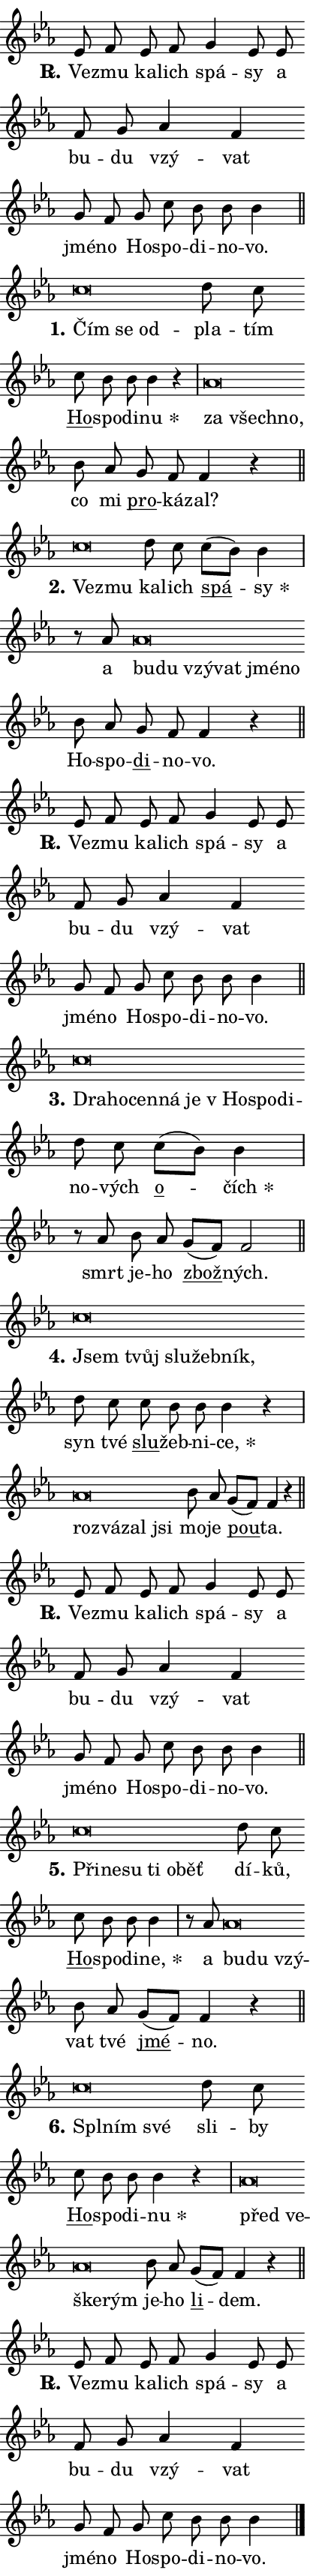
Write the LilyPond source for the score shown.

\version "2.24.0"
\header { tagline = "" }
\paper {
  indent = 0\cm
  top-margin = 0\cm
  right-margin = 0.13\cm % to fit lyric hyphens
  bottom-margin = 0\cm
  left-margin = 0\cm
  paper-width = 7\cm
  page-breaking = #ly:one-page-breaking
  system-system-spacing.basic-distance = #11
  score-system-spacing.basic-distance = #11
  ragged-last = ##f
}


%% Author: Thomas Morley
%% https://lists.gnu.org/archive/html/lilypond-user/2020-05/msg00002.html
#(define (line-position grob)
"Returns position of @var[grob} in current system:
   @code{'start}, if at first time-step
   @code{'end}, if at last time-step
   @code{'middle} otherwise
"
  (let* ((col (ly:item-get-column grob))
         (ln (ly:grob-object col 'left-neighbor))
         (rn (ly:grob-object col 'right-neighbor))
         (col-to-check-left (if (ly:grob? ln) ln col))
         (col-to-check-right (if (ly:grob? rn) rn col))
         (break-dir-left
           (and
             (ly:grob-property col-to-check-left 'non-musical #f)
             (ly:item-break-dir col-to-check-left)))
         (break-dir-right
           (and
             (ly:grob-property col-to-check-right 'non-musical #f)
             (ly:item-break-dir col-to-check-right))))
        (cond ((eqv? 1 break-dir-left) 'start)
              ((eqv? -1 break-dir-right) 'end)
              (else 'middle))))

#(define (tranparent-at-line-position vctor)
  (lambda (grob)
  "Relying on @code{line-position} select the relevant enry from @var{vctor}.
Used to determine transparency,"
    (case (line-position grob)
      ((end) (not (vector-ref vctor 0)))
      ((middle) (not (vector-ref vctor 1)))
      ((start) (not (vector-ref vctor 2))))))

noteHeadBreakVisibility =
#(define-music-function (break-visibility)(vector?)
"Makes @code{NoteHead}s transparent relying on @var{break-visibility}"
#{
  \override NoteHead.transparent =
    #(tranparent-at-line-position break-visibility)
#})

#(define delete-ledgers-for-transparent-note-heads
  (lambda (grob)
    "Reads whether a @code{NoteHead} is transparent.
If so this @code{NoteHead} is removed from @code{'note-heads} from
@var{grob}, which is supposed to be @code{LedgerLineSpanner}.
As a result ledgers are not printed for this @code{NoteHead}"
    (let* ((nhds-array (ly:grob-object grob 'note-heads))
           (nhds-list
             (if (ly:grob-array? nhds-array)
                 (ly:grob-array->list nhds-array)
                 '()))
           ;; Relies on the transparent-property being done before
           ;; Staff.LedgerLineSpanner.after-line-breaking is executed.
           ;; This is fragile ...
           (to-keep
             (remove
               (lambda (nhd)
                 (ly:grob-property nhd 'transparent #f))
               nhds-list)))
      ;; TODO find a better method to iterate over grob-arrays, similiar
      ;; to filter/remove etc for lists
      ;; For now rebuilt from scratch
      (set! (ly:grob-object grob 'note-heads)  '())
      (for-each
        (lambda (nhd)
          (ly:pointer-group-interface::add-grob grob 'note-heads nhd))
        to-keep))))

squashNotes = {
  \override NoteHead.X-extent = #'(-0.2 . 0.2)
  \override NoteHead.Y-extent = #'(-0.75 . 0)
  \override NoteHead.stencil =
    #(lambda (grob)
       (let ((pos (ly:grob-property grob 'staff-position)))
         (begin
           (if (< pos -7) (display "ERROR: Lower brevis then expected\n") (display ""))
           (if (<= pos -6) ly:text-interface::print ly:note-head::print))))
}
unSquashNotes = {
  \revert NoteHead.X-extent
  \revert NoteHead.Y-extent
  \revert NoteHead.stencil
}

hideNotes = \noteHeadBreakVisibility #begin-of-line-visible
unHideNotes = \noteHeadBreakVisibility #all-visible

% work-around for resetting accidentals
% https://lilypond.org/doc/v2.23/Documentation/notation/displaying-rhythms#unmetered-music
cadenzaMeasure = {
  \cadenzaOff
  \partial 1024 s1024
  \cadenzaOn
}

#(define-markup-command (accent layout props text) (markup?)
  "Underline accented syllable"
  (interpret-markup layout props
    #{\markup \override #'(offset . 4.3) \underline { #text }#}))

responsum = \markup \concat {
  "R" \hspace #-1.05 \path #0.1 #'((moveto 0 0.07) (lineto 0.9 0.8)) \hspace #0.05 "."
}

spaceSize = #0.6828661417322834 % exact space size for TeX Gyre Schola

\layout {
  \context {
    \Staff
    \remove "Time_signature_engraver"
    \override LedgerLineSpanner.after-line-breaking = #delete-ledgers-for-transparent-note-heads
  }
  \context {
    \Lyrics {
      \override LyricSpace.minimum-distance = \spaceSize
      \override LyricText.font-name = #"TeX Gyre Schola"
      \override LyricText.font-size = 1
      \override StanzaNumber.font-name = #"TeX Gyre Schola Bold"
      \override StanzaNumber.font-size = 1
    }
  }
  \context {
    \Score 
    \override NoteHead.text =
      #(lambda (grob) 
        (let ((pos (ly:grob-property grob 'staff-position)))
          #{\markup {
            \combine
              \halign #-0.55 \raise #(if (= pos -6) 0 0.5) \override #'(thickness . 2) \draw-line #'(3.2 . 0)
              \musicglyph "noteheads.sM1"
          }#}))
  }
}

% magnetic-lyrics.ily
%
%   written by
%     Jean Abou Samra <jean@abou-samra.fr>
%     Werner Lemberg <wl@gnu.org>
%
%   adapted by
%     Jiri Hon <jiri.hon@gmail.com>
%
% Version 2022-Apr-15

% https://www.mail-archive.com/lilypond-user@gnu.org/msg149350.html

#(define (Left_hyphen_pointer_engraver context)
   "Collect syllable-hyphen-syllable occurrences in lyrics and store
them in properties.  This engraver only looks to the left.  For
example, if the lyrics input is @code{foo -- bar}, it does the
following.

@itemize @bullet
@item
Set the @code{text} property of the @code{LyricHyphen} grob between
@q{foo} and @q{bar} to @code{foo}.

@item
Set the @code{left-hyphen} property of the @code{LyricText} grob with
text @q{foo} to the @code{LyricHyphen} grob between @q{foo} and
@q{bar}.
@end itemize

Use this auxiliary engraver in combination with the
@code{lyric-@/text::@/apply-@/magnetic-@/offset!} hook."
   (let ((hyphen #f)
         (text #f))
     (make-engraver
      (acknowledgers
       ((lyric-syllable-interface engraver grob source-engraver)
        (set! text grob)))
      (end-acknowledgers
       ((lyric-hyphen-interface engraver grob source-engraver)
        ;(when (not (grob::has-interface grob 'lyric-space-interface))
          (set! hyphen grob)));)
      ((stop-translation-timestep engraver)
       (when (and text hyphen)
         (ly:grob-set-object! text 'left-hyphen hyphen))
       (set! text #f)
       (set! hyphen #f)))))

#(define (lyric-text::apply-magnetic-offset! grob)
   "If the space between two syllables is less than the value in
property @code{LyricText@/.details@/.squash-threshold}, move the right
syllable to the left so that it gets concatenated with the left
syllable.

Use this function as a hook for
@code{LyricText@/.after-@/line-@/breaking} if the
@code{Left_@/hyphen_@/pointer_@/engraver} is active."
   (let ((hyphen (ly:grob-object grob 'left-hyphen #f)))
     (when hyphen
       (let ((left-text (ly:spanner-bound hyphen LEFT)))
         (when (grob::has-interface left-text 'lyric-syllable-interface)
           (let* ((common (ly:grob-common-refpoint grob left-text X))
                  (this-x-ext (ly:grob-extent grob common X))
                  (left-x-ext
                   (begin
                     ;; Trigger magnetism for left-text.
                     (ly:grob-property left-text 'after-line-breaking)
                     (ly:grob-extent left-text common X)))
                  ;; `delta` is the gap width between two syllables.
                  (delta (- (interval-start this-x-ext)
                            (interval-end left-x-ext)))
                  (details (ly:grob-property grob 'details))
                  (threshold (assoc-get 'squash-threshold details 0.2)))
             (when (< delta threshold)
               (let* (;; We have to manipulate the input text so that
                      ;; ligatures crossing syllable boundaries are not
                      ;; disabled.  For languages based on the Latin
                      ;; script this is essentially a beautification.
                      ;; However, for non-Western scripts it can be a
                      ;; necessity.
                      (lt (ly:grob-property left-text 'text))
                      (rt (ly:grob-property grob 'text))
                      (is-space (grob::has-interface hyphen 'lyric-space-interface))
                      (space (if is-space " " ""))
                      (extra-delta (if is-space spaceSize 0))
                      ;; Append new syllable.
                      (ltrt-space (if (and (string? lt) (string? rt))
                                (string-append lt space rt)
                                (make-concat-markup (list lt space rt))))
                      ;; Right-align `ltrt` to the right side.
                      (ltrt-space-markup (grob-interpret-markup
                               grob
                               (make-translate-markup
                                (cons (interval-length this-x-ext) 0)
                                (make-right-align-markup ltrt-space)))))
                 (begin
                   ;; Don't print `left-text`.
                   (ly:grob-set-property! left-text 'stencil #f)
                   ;; Set text and stencil (which holds all collected
                   ;; syllables so far) and shift it to the left.
                   (ly:grob-set-property! grob 'text ltrt-space)
                   (ly:grob-set-property! grob 'stencil ltrt-space-markup)
                   (ly:grob-translate-axis! grob (- (- delta extra-delta)) X))))))))))


#(define (lyric-hyphen::displace-bounds-first grob)
   ;; Make very sure this callback isn't triggered too early.
   (let ((left (ly:spanner-bound grob LEFT))
         (right (ly:spanner-bound grob RIGHT)))
     (ly:grob-property left 'after-line-breaking)
     (ly:grob-property right 'after-line-breaking)
     (ly:lyric-hyphen::print grob)))

squashThreshold = #0.4

\layout {
  \context {
    \Lyrics
    \consists #Left_hyphen_pointer_engraver
    \override LyricText.after-line-breaking =
      #lyric-text::apply-magnetic-offset!
    \override LyricHyphen.stencil = #lyric-hyphen::displace-bounds-first
    \override LyricText.details.squash-threshold = \squashThreshold
    \override LyricHyphen.minimum-distance = 0
    \override LyricHyphen.minimum-length = \squashThreshold
  }
}

squashText = \override LyricText.details.squash-threshold = 9999
unSquashText = \override LyricText.details.squash-threshold = \squashThreshold

leftText = \override LyricText.self-alignment-X = #LEFT
unLeftText = \revert LyricText.self-alignment-X

starOffset = #(lambda (grob) 
                (let ((x_offset (ly:self-alignment-interface::aligned-on-x-parent grob)))
                  (if (= x_offset 0) 0 (+ x_offset 1.2))))

star = #(define-music-function (syllable)(string?)
"Append star separator at the end of a syllable"
#{
  \once \override LyricText.X-offset = #starOffset
  \lyricmode { \markup {
    #syllable
    \override #'((font-name . "TeX Gyre Schola Bold")) \hspace #0.2 \lower #0.65 \larger "*"
  } }
#})

starAccent = #(define-music-function (syllable)(string?)
"Append star separator at the end of a syllable and make accent"
#{
  \once \override LyricText.X-offset = #starOffset
  \lyricmode { \markup {
    \accent #syllable
    \override #'((font-name . "TeX Gyre Schola Bold")) \hspace #0.2 \lower #0.65 \larger "*"
  } }
#})

breath = #(define-music-function (syllable)(string?)
"Append breathing indicator at the end of a syllable"
#{
  \lyricmode { \markup { #syllable "+" } }
#})

optionalBreath = #(define-music-function (syllable)(string?)
"Append optional breathing indicator at the end of a syllable"
#{
  \lyricmode { \markup { #syllable "(+)" } }
#})


\score {
    <<
        \new Voice = "melody" { \cadenzaOn \key es \major \relative { es'8 f es f g4 es8 es \bar "" f g \bar "" as4 f \bar "" g8 f g c bes bes bes4 \cadenzaMeasure \bar "||" \break } }
        \new Lyrics \lyricsto "melody" { \lyricmode { \set stanza = \responsum
Ve -- zmu ka -- lich spá -- sy a bu -- du vzý -- vat jmé -- no Ho -- spo -- di -- no -- vo. } }
    >>
    \layout {}
}

\score {
    <<
        \new Voice = "melody" { \cadenzaOn \key es \major \relative { \squashNotes c''\breve*1/16 \hideNotes \breve*1/16 \breve*1/16 \bar "" \unHideNotes \unSquashNotes d8 c \bar "" c bes bes bes4 r \cadenzaMeasure \bar "|" \squashNotes as\breve*1/16 \hideNotes \breve*1/16 \breve*1/16 \bar "" \unHideNotes \unSquashNotes bes8 as \bar "" g f f4 r \cadenzaMeasure \bar "||" \break } }
        \new Lyrics \lyricsto "melody" { \lyricmode { \set stanza = "1."
\leftText Čím \squashText se od -- \unLeftText \unSquashText pla -- tím \markup \accent Ho -- spo -- di -- \star nu \leftText za \squashText všech -- no, \unLeftText \unSquashText co mi \markup \accent pro -- ká -- zal? } }
    >>
    \layout {}
}

\score {
    <<
        \new Voice = "melody" { \cadenzaOn \key es \major \relative { \squashNotes c''\breve*1/16 \hideNotes \breve*1/16 \bar "" \unHideNotes \unSquashNotes d8 c \bar "" c[( bes)] bes4 \cadenzaMeasure \bar "|" r8 as8 \squashNotes as\breve*1/16 \hideNotes \breve*1/16 \bar "" \breve*1/16 \bar "" \breve*1/16 \bar "" \breve*1/16 \breve*1/16 \bar "" \unHideNotes \unSquashNotes bes8 as \bar "" g f f4 r \cadenzaMeasure \bar "||" \break } }
        \new Lyrics \lyricsto "melody" { \lyricmode { \set stanza = "2."
\leftText Ve -- \squashText zmu \unLeftText \unSquashText ka -- lich \markup \accent spá -- \star sy a \leftText bu -- \squashText du vzý -- vat jmé -- no \unLeftText \unSquashText Ho -- spo -- \markup \accent di -- no -- vo. } }
    >>
    \layout {}
}

\score {
    <<
        \new Voice = "melody" { \cadenzaOn \key es \major \relative { es'8 f es f g4 es8 es \bar "" f g \bar "" as4 f \bar "" g8 f g c bes bes bes4 \cadenzaMeasure \bar "||" \break } }
        \new Lyrics \lyricsto "melody" { \lyricmode { \set stanza = \responsum
Ve -- zmu ka -- lich spá -- sy a bu -- du vzý -- vat jmé -- no Ho -- spo -- di -- no -- vo. } }
    >>
    \layout {}
}

\score {
    <<
        \new Voice = "melody" { \cadenzaOn \key es \major \relative { \squashNotes c''\breve*1/16 \hideNotes \breve*1/16 \bar "" \breve*1/16 \bar "" \breve*1/16 \bar "" \breve*1/16 \bar "" \breve*1/16 \bar "" \breve*1/16 \breve*1/16 \bar "" \unHideNotes \unSquashNotes d8 c \bar "" c[( bes)] bes4 \cadenzaMeasure \bar "|" r8 as8 bes8 as \bar "" g[( f)] f2 \cadenzaMeasure \bar "||" \break } }
        \new Lyrics \lyricsto "melody" { \lyricmode { \set stanza = "3."
\leftText Dra -- \squashText ho -- cen -- ná je "v Ho" -- spo -- di -- \unLeftText \unSquashText no -- vých \markup \accent o -- \star čích smrt je -- ho \markup \accent zbož -- ných. } }
    >>
    \layout {}
}

\score {
    <<
        \new Voice = "melody" { \cadenzaOn \key es \major \relative { \squashNotes c''\breve*1/16 \hideNotes \breve*1/16 \bar "" \breve*1/16 \bar "" \breve*1/16 \breve*1/16 \bar "" \unHideNotes \unSquashNotes d8 c \bar "" c bes bes bes4 r \cadenzaMeasure \bar "|" \squashNotes as\breve*1/16 \hideNotes \breve*1/16 \bar "" \breve*1/16 \breve*1/16 \bar "" \unHideNotes \unSquashNotes bes8 as \bar "" g[( f)] f4 r \cadenzaMeasure \bar "||" \break } }
        \new Lyrics \lyricsto "melody" { \lyricmode { \set stanza = "4."
\leftText Jsem \squashText tvůj slu -- žeb -- ník, \unLeftText \unSquashText syn tvé \markup \accent slu -- žeb -- ni -- \star ce, \leftText roz -- \squashText vá -- zal jsi \unLeftText \unSquashText mo -- je \markup \accent pou -- ta. } }
    >>
    \layout {}
}

\score {
    <<
        \new Voice = "melody" { \cadenzaOn \key es \major \relative { es'8 f es f g4 es8 es \bar "" f g \bar "" as4 f \bar "" g8 f g c bes bes bes4 \cadenzaMeasure \bar "||" \break } }
        \new Lyrics \lyricsto "melody" { \lyricmode { \set stanza = \responsum
Ve -- zmu ka -- lich spá -- sy a bu -- du vzý -- vat jmé -- no Ho -- spo -- di -- no -- vo. } }
    >>
    \layout {}
}

\score {
    <<
        \new Voice = "melody" { \cadenzaOn \key es \major \relative { \squashNotes c''\breve*1/16 \hideNotes \breve*1/16 \bar "" \breve*1/16 \bar "" \breve*1/16 \bar "" \breve*1/16 \breve*1/16 \bar "" \unHideNotes \unSquashNotes d8 c \bar "" c bes bes bes4 \cadenzaMeasure \bar "|" r8 as8 \squashNotes as\breve*1/16 \hideNotes \breve*1/16 \breve*1/16 \bar "" \unHideNotes \unSquashNotes bes8 as \bar "" g[( f)] f4 r \cadenzaMeasure \bar "||" \break } }
        \new Lyrics \lyricsto "melody" { \lyricmode { \set stanza = "5."
\leftText Při -- \squashText ne -- su ti o -- běť \unLeftText \unSquashText dí -- ků, \markup \accent Ho -- spo -- di -- \star ne, a \leftText bu -- \squashText du vzý -- \unLeftText \unSquashText vat tvé \markup \accent jmé -- no. } }
    >>
    \layout {}
}

\score {
    <<
        \new Voice = "melody" { \cadenzaOn \key es \major \relative { \squashNotes c''\breve*1/16 \hideNotes \breve*1/16 \breve*1/16 \bar "" \unHideNotes \unSquashNotes d8 c \bar "" c bes bes bes4 r \cadenzaMeasure \bar "|" \squashNotes as\breve*1/16 \hideNotes \breve*1/16 \bar "" \breve*1/16 \breve*1/16 \bar "" \unHideNotes \unSquashNotes bes8 as \bar "" g[( f)] f4 r \cadenzaMeasure \bar "||" \break } }
        \new Lyrics \lyricsto "melody" { \lyricmode { \set stanza = "6."
\leftText Spl -- \squashText ním své \unLeftText \unSquashText sli -- by \markup \accent Ho -- spo -- di -- \star nu \leftText před \squashText ve -- ške -- rým \unLeftText \unSquashText je -- ho \markup \accent li -- dem. } }
    >>
    \layout {}
}

\score {
    <<
        \new Voice = "melody" { \cadenzaOn \key es \major \relative { es'8 f es f g4 es8 es \bar "" f g \bar "" as4 f \bar "" g8 f g c bes bes bes4 \cadenzaMeasure \bar "||" \break } \bar "|." }
        \new Lyrics \lyricsto "melody" { \lyricmode { \set stanza = \responsum
Ve -- zmu ka -- lich spá -- sy a bu -- du vzý -- vat jmé -- no Ho -- spo -- di -- no -- vo. } }
    >>
    \layout {}
}
